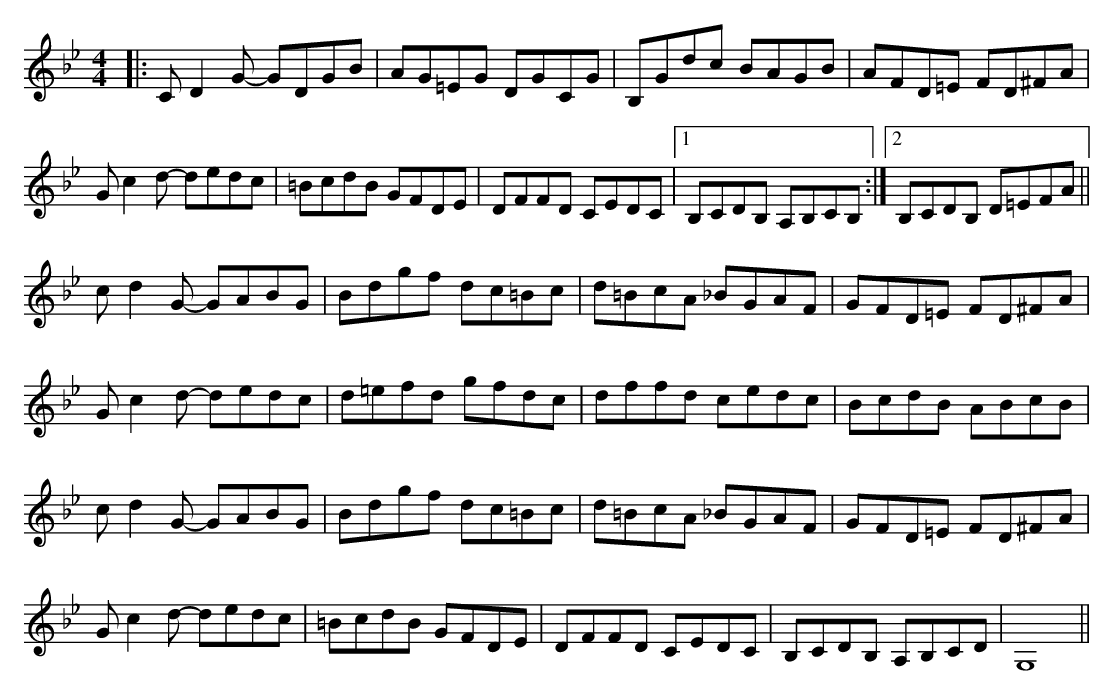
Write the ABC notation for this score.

X:1
M:4/4
K:Gmin
|:CD2G -GDGB | AG=EG DGCG | B,Gdc BAGB | AFD=E FD^FA |
Gc2d -dedc | =BcdB GFDE | DFFD CEDC |1 B,CDB, A,B,CB,:|2 B,CDB, D=EFA ||
cd2G -GABG | Bdgf dc=Bc | d=BcA _BGAF | GFD=E FD^FA |
Gc2d -dedc | d=efd gfdc | dffd cedc | BcdB ABcB |
cd2G -GABG | Bdgf dc=Bc | d=BcA _BGAF | GFD=E FD^FA |
Gc2d -dedc | =BcdB GFDE | DFFD CEDC | B,CDB, A,B,CD | G,8 ||
